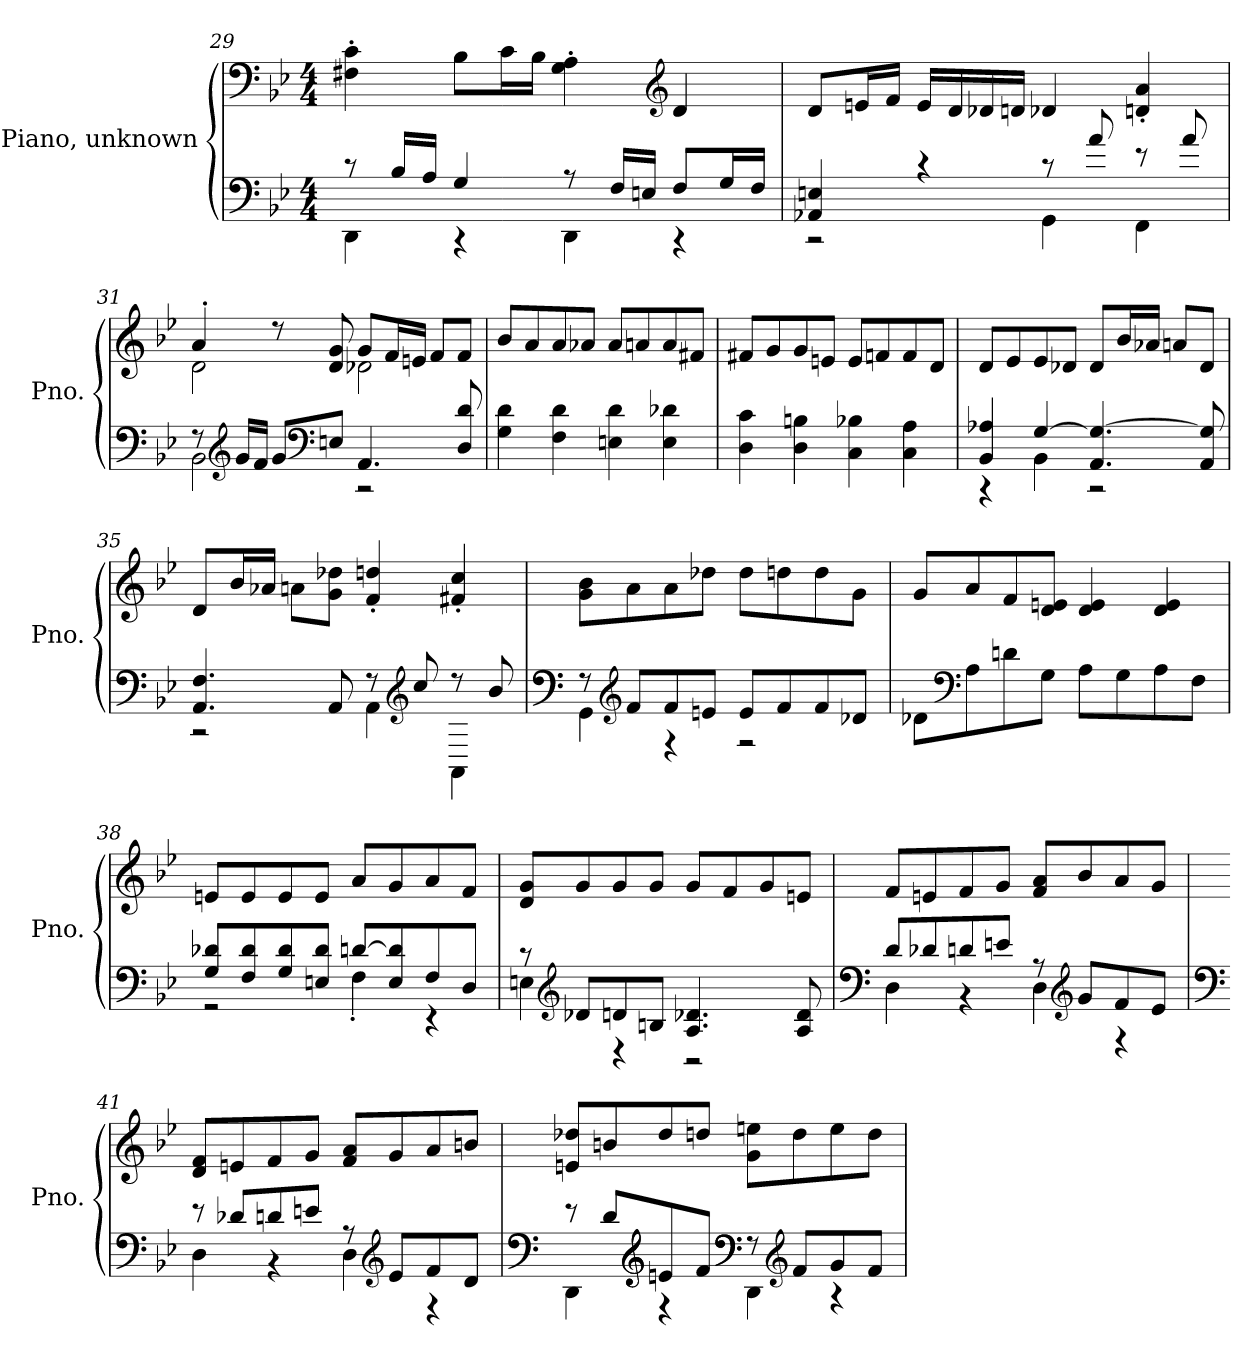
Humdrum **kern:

**kern	**kern
*part1	*part1
*staff2	*staff1
*I"Piano, unknown	*
*I'Pno.	*
*clefF4	*clefF4
*k[b-e-]	*k[b-e-]
*M4/4	*M4/4
=29	=29
*^	*
8r	4DD\	4F#X\' 4c\'
16B-/LL	.	.
16A/JJ	.	.
4G/	4r	8B-\L
.	.	16c\L
.	.	16B-\JJ
8r	4DD\	4G\' 4A\'
16F/LL	.	.
16En/JJ	.	.
*	*	*clefG2
8F/L	4r	4d/
16G/L	.	.
16F/JJ	.	.
=30	=30	=30
4AA-X/ 4En/	2r	8d/L
.	.	16en/L
.	.	16f/JJ
4r	.	16e/LL
.	.	16d/
.	.	16d-X/
.	.	16dn/JJ
8r	4GG\	4d-X/
8a/	.	.
8r	4FF\	4dn/' 4a/'
8a/	.	.
!!LO:LB:g=z
=31	=31	=31
*	*	*^
8r	2BB-\	4a'/	2d\
*clefG2	*	*	*
16g/LL	.	.	.
16f/JJ	.	.	.
8g/L	.	8r	.
*clefF4	*	*	*
8En/J	.	8d/ 8g/	.
4.AA/	2r	8g/L	2d-X\
.	.	16f/L	.
.	.	16en/JJ	.
.	.	8f/L	.
8D/ 8d/	.	8f/J	.
*v	*v	*	*
*	*v	*v
=32	=32
4G\ 4d\	8b-/L
.	8a/
4F\ 4d\	8a/
.	8a-X/J
4En\ 4d\	8a-/L
.	8an/
4E\ 4d-X\	8a/
.	8f#X/J
=33	=33
4D\ 4c\	8f#X/L
.	8g/
4D\ 4Bn\	8g/
.	8en/J
4C\ 4B-X\	8e/L
.	8fn/
4C\ 4A\	8f/
.	8d/J
!!LO:PB:g=z
=34	=34
*^	*
4BB-/ 4A-X/	4r	8d/L
.	.	8e-/
[4G/	4BB-\	8e-/
.	.	8d-X/J
4.AA/ 4.G/_	2r	8d-/L
.	.	16b-/L
.	.	16a-X/JJ
.	.	8an/L
8AA/ 8G/]	.	8d-/J
=35	=35	=35
4.AA/ 4.F/	2r	8d/L
.	.	16b-/L
.	.	16a-X/JJ
.	.	8an\L
8AA/	.	8g\ 8dd-X\J
8r	4AA\	4f/' 4ddn/'
*clefG2	*	*
8cc/	.	.
8r	4AA\	4f#X/' 4cc/'
8b-/	.	.
=36	=36	=36
*clefF4	*	*
8r	4GG\	8g\ 8b-\L
*clefG2	*	*
8f/L	.	8a\
8f/	4r	8a\
8en/J	.	8dd-X\J
8e/L	2r	8dd-\L
8f/	.	8ddn\
8f/	.	8dd\
8d-X/J	.	8g\J
*v	*v	*
!!LO:LB:g=z
=37	=37
8d-X\L	8g/L
*clefF4	*
8A\	8a/
8dn\	8f/
8G\J	8d/ 8en/J
8A\L	4d/ 4e/
8G\	.
8A\	4d/ 4e/
8F\J	.
=38	=38
*^	*
8G/ 8d-X/L	2r	8en/L
8F/ 8d-/	.	8e/
8G/ 8d-/	.	8e/
8En/ 8d-/J	.	8e/J
[8dn/L	4F'\	8a/L
8E/ 8d/]	.	8g/
8F/	4r	8a/
8D/J	.	8f/J
=39	=39	=39
8r	4En\	8d/ 8g/L
*clefG2	*	*
8d-X/L	.	8g/
8dn/	4r	8g/
8Bn/J	.	8g/J
4.A/ 4.d-X/	2r	8g/L
.	.	8f/
.	.	8g/
8A/ 8d-/	.	8en/J
!!LO:LB:g=z
=40	=40	=40
*clefF4	*	*
8d/L	4D\	8f/L
8d-X/	.	8en/
8dn/	4r	8f/
8en/J	.	8g/J
8r	4D\	8f/ 8a/L
*clefG2	*	*
8g/L	.	8b-/
8f/	4r	8a/
8e/J	.	8g/J
=41	=41	=41
*clefF4	*	*
8r	4D\	8d/ 8f/L
8d-X/L	.	8en/
8dn/	4r	8f/
8en/J	.	8g/J
8r	4D\	8f/ 8a/L
*clefG2	*	*
8e/L	.	8g/
8f/	4r	8a/
8d/J	.	8bn/J
=42	=42	=42
*clefF4	*	*
8r	4DD\	8en/ 8dd-X/L
8d/L	.	8bn/
*clefG2	*	*
8en/	4r	8dd-/
8f/J	.	8ddn/J
*clefF4	*	*
8r	4DD\	8g\ 8een\L
*clefG2	*	*
8f/L	.	8dd\
8g/	4r	8ee\
8f/J	.	8dd\J
*v	*v	*
=	=
*-	*-
